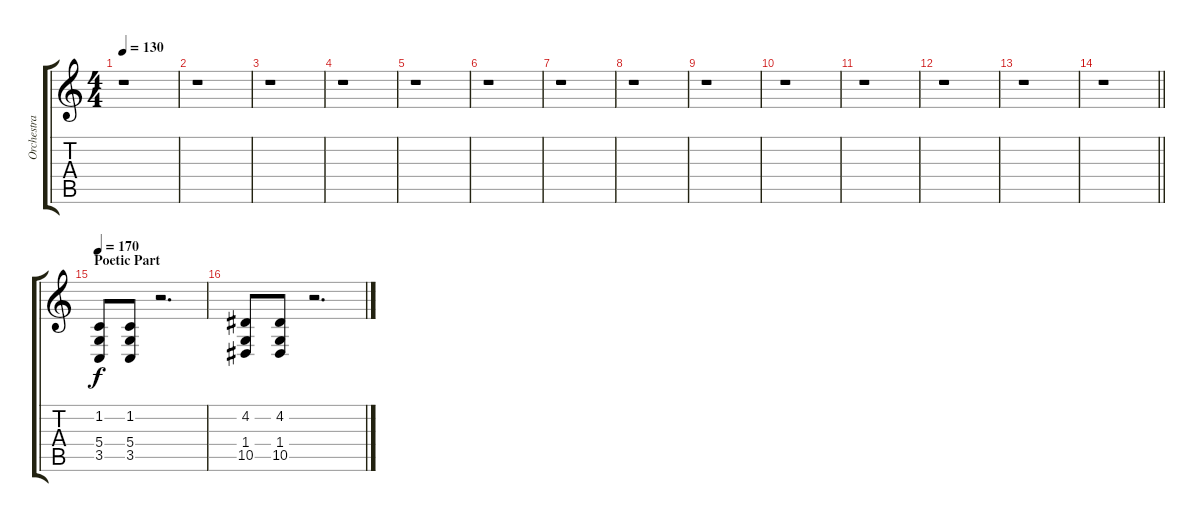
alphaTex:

\track ("Orchestra Hit" "Orchestra ") {instrument orchestrahit}
\staff {score tabs}
\tuning (E4 B3 G3 D3 A2 E2) {hide}
\ts (4 4)
\tempo 130
\clef g2
\ks c
r.1{dy f} |
r.1 |
r.1 |
r.1 |
r.1 |
r.1 |
r.1 |
r.1 |
r.1 |
r.1 |
r.1 |
r.1 |
r.1 |
\barLineRight lightlight
r.1 |
\section ("" "Poetic Part")
\tempo 170
(1.2 5.4 3.5).8 (1.2 5.4 3.5).8 r.2{d} |
(4.2 1.4 10.5).8 (4.2 1.4 10.5).8 r.2{d}
